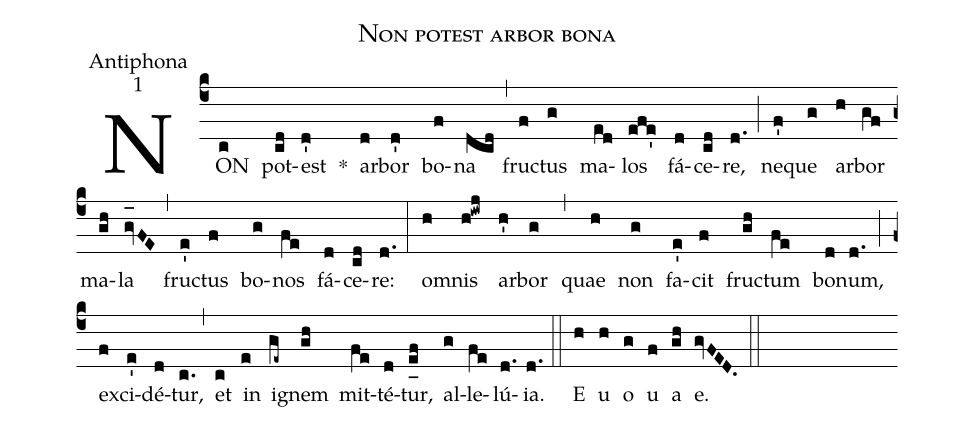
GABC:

name:Non potest arbor bona;
office-part:Antiphona;
mode:1;
%%
(c4) NON(c) pot(cd)est(d') *() ar(d)bor(d') bo(f)na(dcd) (,) fru(f)ctus(g) ma(ed)los(efe') fá(d)ce(cd)re,(d.) (;) ne(f')que(g) ar(h)bor(gf) ma(gh)la(gv_[oh:h]FE) (,) fru(e')ctus(f) bo(g)nos(fe) fá(d)ce(cd)re:(d.) (:) o(h)mnis(h!iwj) ar(h')bor(g) (,) quae(h) non(g) fa(e')cit(f) fru(gh)ctum(fe) bo(d)num,(d.) (;) ex(f)ci(e')dé(d)tur,(c.) (,) et(c) in(e) i(ge~)gnem(gh) mit(fe)té(d)tur,(e_[uh:l]f) al(g)le(fe)lú(d.){ia}.(d.) (::) <eu>E(h) u(h) o(g) u(f) a(gh) e.</eu>(gvFED.) (::)
